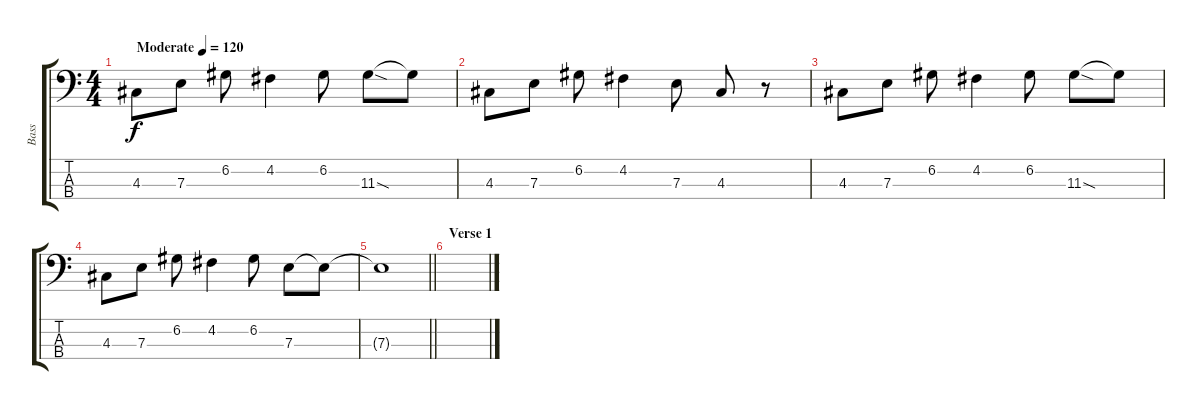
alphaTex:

\track ("Bass" "Bass") {instrument electricbassfinger}
\staff {score tabs}
\tuning (G2 D2 A1 E1) {hide}
\ts (4 4)
\tempo (120 "Moderate")
\clef f4
\ks c
4.3.8{dy f instrument electricbassfinger} 7.3.8 6.2.8 4.2.4 6.2.8 11.3{sod}.8{instrument overdrivenguitar} 11.3{t}.8 |
4.3.8{volume 16 instrument electricbassfinger} 7.3.8 6.2.8 4.2.4 7.3.8 4.3.8 r.8 |
4.3.8 7.3.8 6.2.8 4.2.4 6.2.8 11.3{sod}.8{instrument overdrivenguitar} 11.3{t}.8 |
4.3.8{volume 16 instrument electricbassfinger} 7.3.8 6.2.8 4.2.4 6.2.8 7.3.8 7.3{t}.8 |
\barLineRight lightlight
7.3{t}.1 |
\section ("" "Verse 1")
